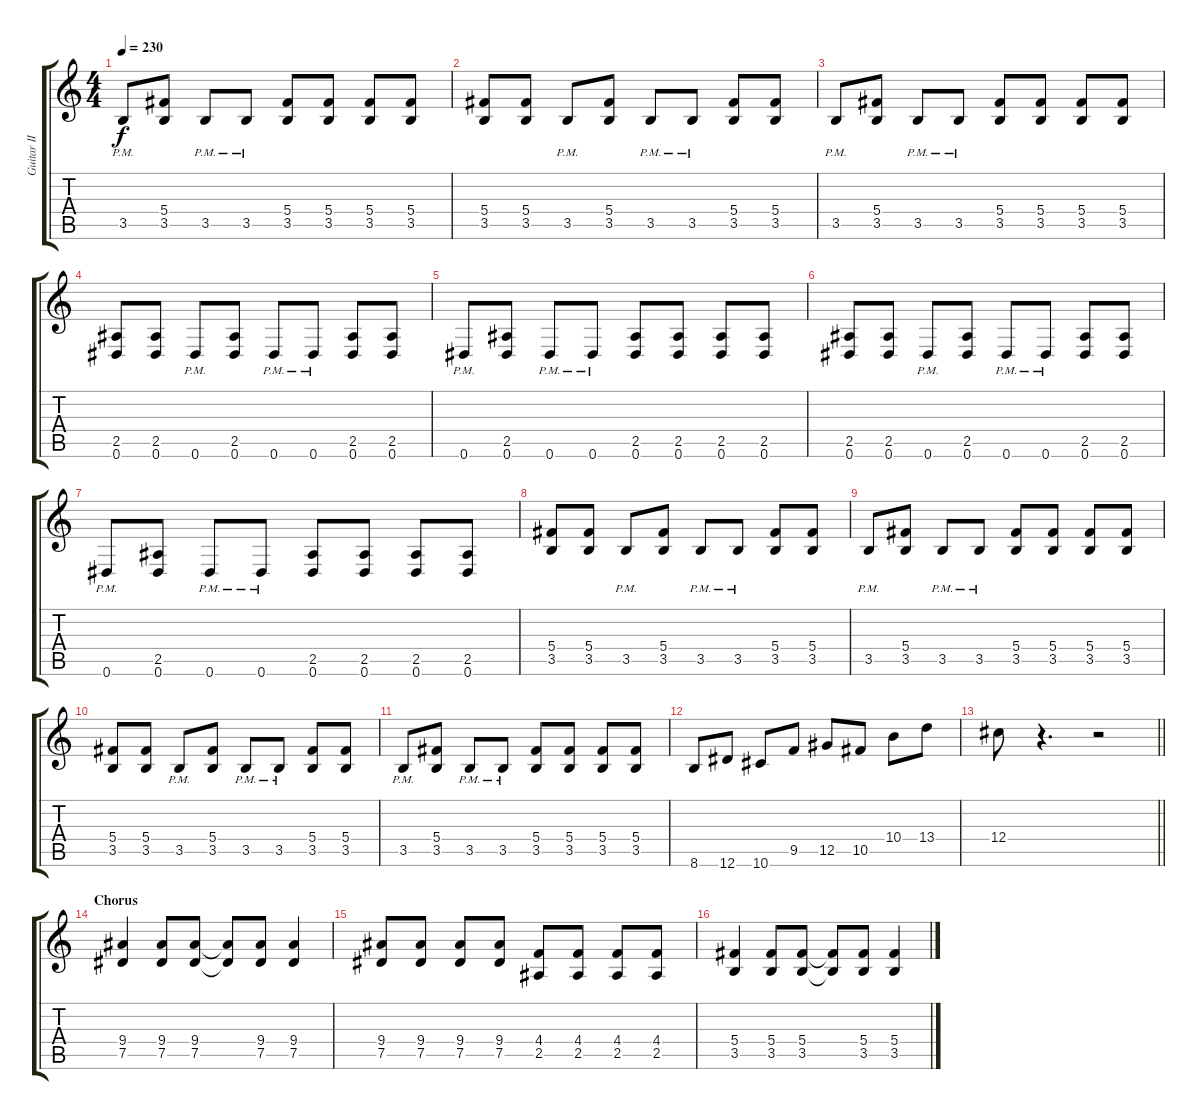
\track ("Guitar II" "Guitar II") {instrument overdrivenguitar}
\staff {score tabs}
\tuning (Eb4 Bb3 Gb3 Db3 Ab2 Eb2) {hide}
\ts (4 4)
\tempo 230
\clef g2
\ks c
3.5{pm}.8{dy f} (5.4 3.5).8 3.5{pm}.8 3.5{pm}.8 (5.4 3.5).8 (5.4 3.5).8 (5.4 3.5).8 (5.4 3.5).8 |
(5.4 3.5).8 (5.4 3.5).8 3.5{pm}.8 (5.4 3.5).8 3.5{pm}.8 3.5{pm}.8 (5.4 3.5).8 (5.4 3.5).8 |
3.5{pm}.8 (5.4 3.5).8 3.5{pm}.8 3.5{pm}.8 (5.4 3.5).8 (5.4 3.5).8 (5.4 3.5).8 (5.4 3.5).8 |
(2.5 0.6).8 (2.5 0.6).8 0.6{pm}.8 (2.5 0.6).8 0.6{pm}.8 0.6{pm}.8 (2.5 0.6).8 (2.5 0.6).8 |
0.6{pm}.8 (2.5 0.6).8 0.6{pm}.8 0.6{pm}.8 (2.5 0.6).8 (2.5 0.6).8 (2.5 0.6).8 (2.5 0.6).8 |
(2.5 0.6).8 (2.5 0.6).8 0.6{pm}.8 (2.5 0.6).8 0.6{pm}.8 0.6{pm}.8 (2.5 0.6).8 (2.5 0.6).8 |
0.6{pm}.8 (2.5 0.6).8 0.6{pm}.8 0.6{pm}.8 (2.5 0.6).8 (2.5 0.6).8 (2.5 0.6).8 (2.5 0.6).8 |
(5.4 3.5).8 (5.4 3.5).8 3.5{pm}.8 (5.4 3.5).8 3.5{pm}.8 3.5{pm}.8 (5.4 3.5).8 (5.4 3.5).8 |
3.5{pm}.8 (5.4 3.5).8 3.5{pm}.8 3.5{pm}.8 (5.4 3.5).8 (5.4 3.5).8 (5.4 3.5).8 (5.4 3.5).8 |
(5.4 3.5).8 (5.4 3.5).8 3.5{pm}.8 (5.4 3.5).8 3.5{pm}.8 3.5{pm}.8 (5.4 3.5).8 (5.4 3.5).8 |
3.5{pm}.8 (5.4 3.5).8 3.5{pm}.8 3.5{pm}.8 (5.4 3.5).8 (5.4 3.5).8 (5.4 3.5).8 (5.4 3.5).8 |
8.6.8 12.6.8 10.6.8 9.5.8 12.5.8 10.5.8 10.4.8 13.4.8 |
\barLineRight lightlight
12.4.8 r.4{d} r.2 |
\section ("" "Chorus")
(9.4 7.5).4 (9.4 7.5).8 (9.4 7.5).8 (9.4{t} 7.5{t}).8 (9.4 7.5).8 (9.4 7.5).4 |
(9.4 7.5).8 (9.4 7.5).8 (9.4 7.5).8 (9.4 7.5).8 (4.4 2.5).8 (4.4 2.5).8 (4.4 2.5).8 (4.4 2.5).8 |
(5.4 3.5).4 (5.4 3.5).8 (5.4 3.5).8 (5.4{t} 3.5{t}).8 (5.4 3.5).8 (5.4 3.5).4
